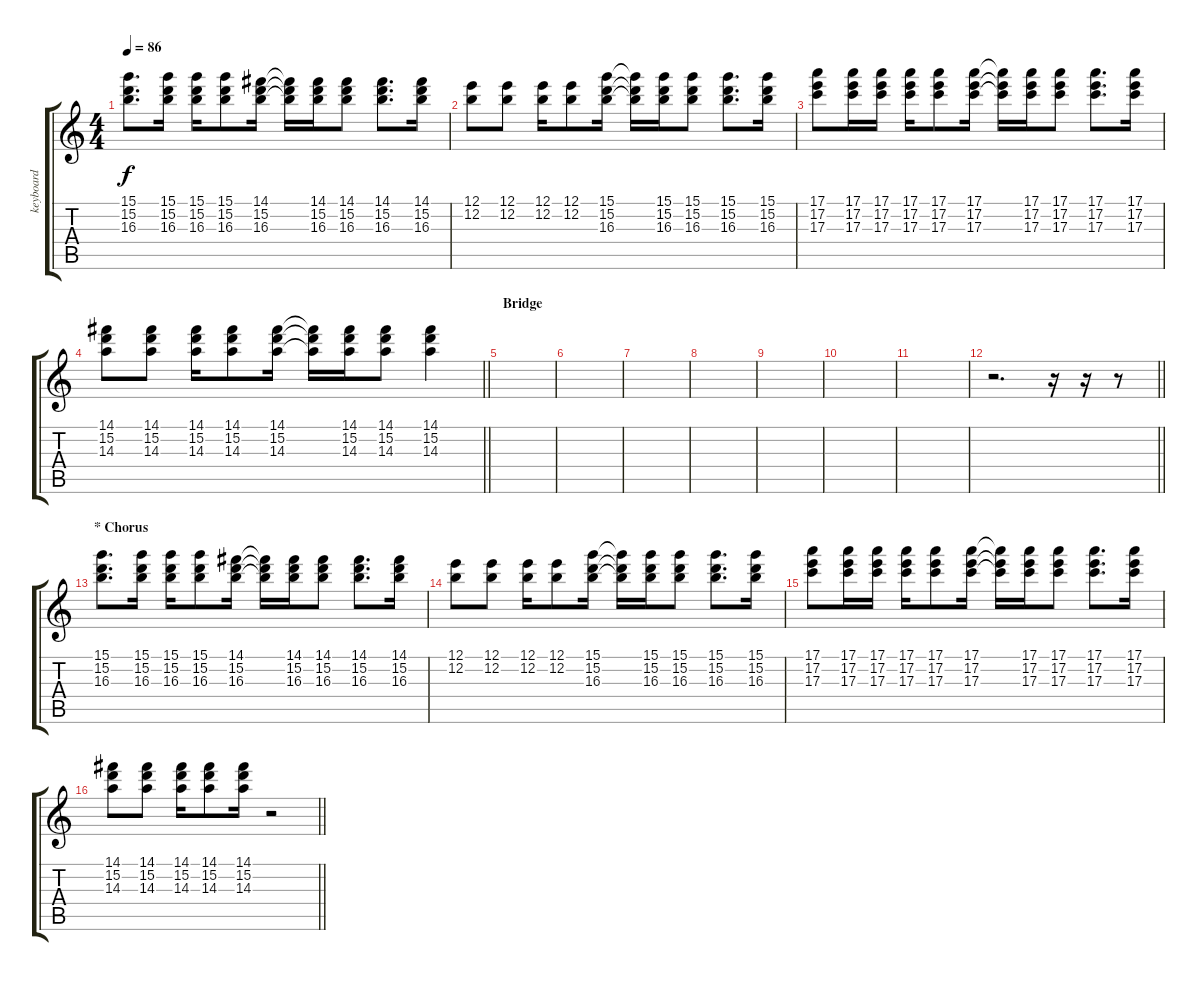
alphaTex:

\track ("keyboard" "keyboard") {instrument acousticguitarsteel}
\staff {score tabs}
\tuning (E4 B3 G3 D3 A2 E2) {hide}
\ts (4 4)
\tempo 86
\clef g2
\ks c
(15.1 15.2 16.3).8{d dy f} (15.1 15.2 16.3).16 (15.1 15.2 16.3).16 (15.1 15.2 16.3).8 (14.1 15.2 16.3).16 (14.1{t} 15.2{t} 16.3{t}).16 (14.1 15.2 16.3).16 (14.1 15.2 16.3).8 (14.1 15.2 16.3).8{d} (14.1 15.2 16.3).16 |
(12.1 12.2).8 (12.1 12.2).8 (12.1 12.2).16 (12.1 12.2).8 (15.1 15.2 16.3).16 (15.1{t} 15.2{t} 16.3{t}).16 (15.1 15.2 16.3).16 (15.1 15.2 16.3).8 (15.1 15.2 16.3).8{d} (15.1 15.2 16.3).16 |
(17.1 17.2 17.3).8 (17.1 17.2 17.3).16 (17.1 17.2 17.3).16 (17.1 17.2 17.3).16 (17.1 17.2 17.3).8 (17.1 17.2 17.3).16 (17.1{t} 17.2{t} 17.3{t}).16 (17.1 17.2 17.3).16 (17.1 17.2 17.3).8 (17.1 17.2 17.3).8{d} (17.1 17.2 17.3).16 |
\barLineRight lightlight
(14.1 15.2 14.3).8 (14.1 15.2 14.3).8 (14.1 15.2 14.3).16 (14.1 15.2 14.3).8 (14.1 15.2 14.3).16 (14.1{t} 15.2{t} 14.3{t}).16 (14.1 15.2 14.3).16 (14.1 15.2 14.3).8 (14.1 15.2 14.3).4 |
\section ("" "Bridge")
|
|
|
|
|
|
|
\barLineRight lightlight
r.2{d} r.16 r.16 r.8 |
\section ("" "* Chorus")
(15.1 15.2 16.3).8{d} (15.1 15.2 16.3).16 (15.1 15.2 16.3).16 (15.1 15.2 16.3).8 (14.1 15.2 16.3).16 (14.1{t} 15.2{t} 16.3{t}).16 (14.1 15.2 16.3).16 (14.1 15.2 16.3).8 (14.1 15.2 16.3).8{d} (14.1 15.2 16.3).16 |
(12.1 12.2).8 (12.1 12.2).8 (12.1 12.2).16 (12.1 12.2).8 (15.1 15.2 16.3).16 (15.1{t} 15.2{t} 16.3{t}).16 (15.1 15.2 16.3).16 (15.1 15.2 16.3).8 (15.1 15.2 16.3).8{d} (15.1 15.2 16.3).16 |
(17.1 17.2 17.3).8 (17.1 17.2 17.3).16 (17.1 17.2 17.3).16 (17.1 17.2 17.3).16 (17.1 17.2 17.3).8 (17.1 17.2 17.3).16 (17.1{t} 17.2{t} 17.3{t}).16 (17.1 17.2 17.3).16 (17.1 17.2 17.3).8 (17.1 17.2 17.3).8{d} (17.1 17.2 17.3).16 |
\barLineRight lightlight
(14.1 15.2 14.3).8 (14.1 15.2 14.3).8 (14.1 15.2 14.3).16 (14.1 15.2 14.3).8 (14.1 15.2 14.3).16 r.2
